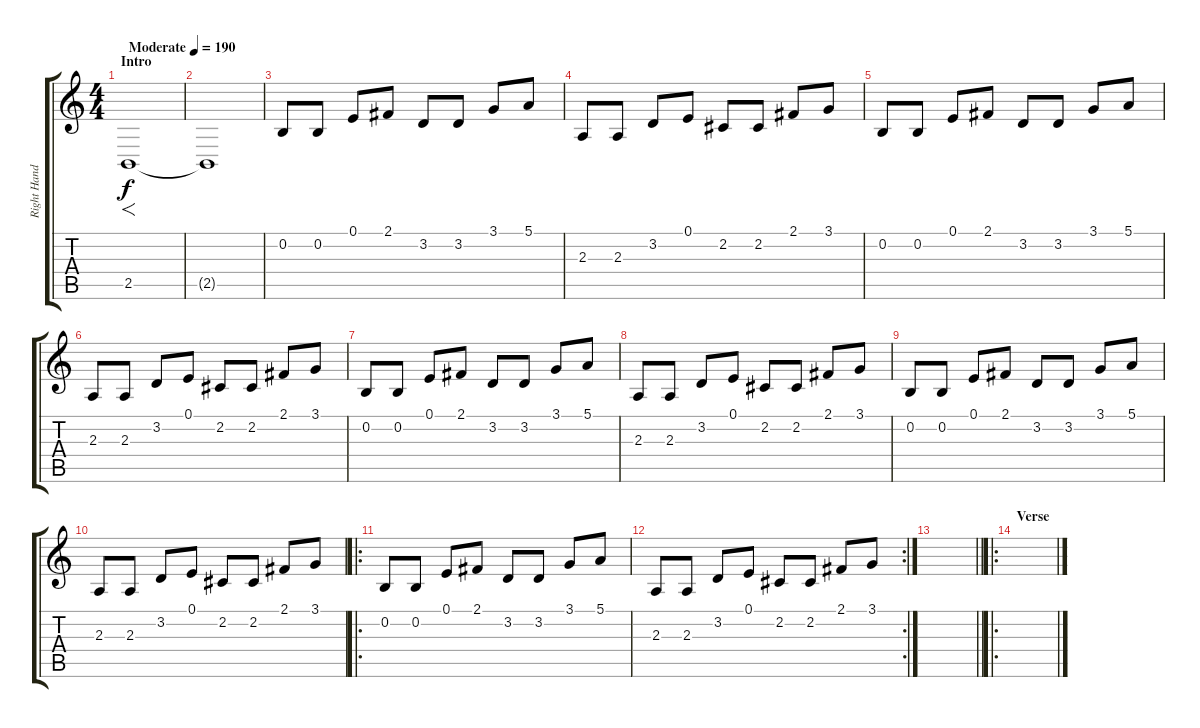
\track ("Right Hand" "Right Hand") {instrument lead2sawtooth}
\staff {score tabs}
\tuning (E4 B3 G3 D3 A2 E2) {hide}
\ts (4 4)
\section ("" "Intro")
\tempo (190 "Moderate")
\clef g2
\ks c
2.5.1{f dy f instrument lead2sawtooth} |
2.5{t}.1 |
0.2.8 0.2.8 0.1.8 2.1.8 3.2.8 3.2.8 3.1.8 5.1.8 |
2.3.8 2.3.8 3.2.8 0.1.8 2.2.8 2.2.8 2.1.8 3.1.8 |
0.2.8 0.2.8 0.1.8 2.1.8 3.2.8 3.2.8 3.1.8 5.1.8 |
2.3.8 2.3.8 3.2.8 0.1.8 2.2.8 2.2.8 2.1.8 3.1.8 |
0.2.8 0.2.8 0.1.8 2.1.8 3.2.8 3.2.8 3.1.8 5.1.8 |
2.3.8 2.3.8 3.2.8 0.1.8 2.2.8 2.2.8 2.1.8 3.1.8 |
0.2.8 0.2.8 0.1.8 2.1.8 3.2.8 3.2.8 3.1.8 5.1.8 |
2.3.8 2.3.8 3.2.8 0.1.8 2.2.8 2.2.8 2.1.8 3.1.8 |
\ro
0.2.8 0.2.8 0.1.8 2.1.8 3.2.8 3.2.8 3.1.8 5.1.8 |
\rc 2
2.3.8 2.3.8 3.2.8 0.1.8 2.2.8 2.2.8 2.1.8 3.1.8 |
\barLineRight lightlight
|
\ro
\section ("" "Verse")
